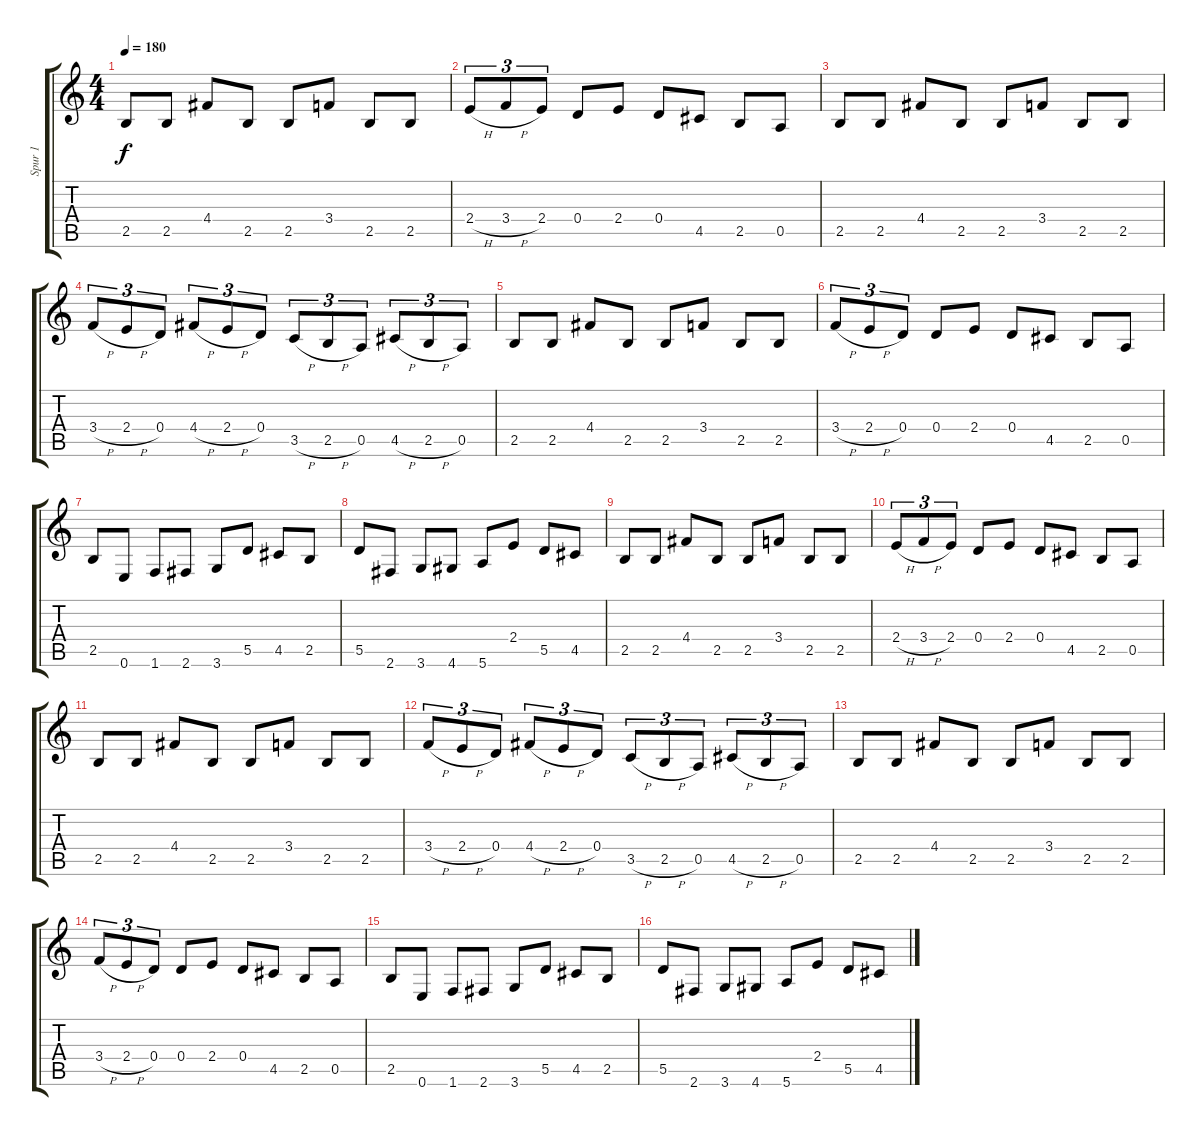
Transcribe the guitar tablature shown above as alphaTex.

\track ("Spur 1" "Spur 1") {instrument distortionguitar}
\staff {score tabs}
\tuning (E4 B3 G3 D3 A2 E2) {hide}
\ts (4 4)
\tempo 180
\clef g2
\ks c
2.5.8{dy f instrument distortionguitar} 2.5.8 4.4.8 2.5.8 2.5.8 3.4.8 2.5.8 2.5.8 |
2.4{h}.8{tu (3 2)} 3.4{h}.8{tu (3 2)} 2.4.8{tu (3 2)} 0.4.8 2.4.8 0.4.8 4.5.8 2.5.8 0.5.8 |
2.5.8 2.5.8 4.4.8 2.5.8 2.5.8 3.4.8 2.5.8 2.5.8 |
3.4{h}.8{tu (3 2)} 2.4{h}.8{tu (3 2)} 0.4.8{tu (3 2)} 4.4{h}.8{tu (3 2)} 2.4{h}.8{tu (3 2)} 0.4.8{tu (3 2)} 3.5{h}.8{tu (3 2)} 2.5{h}.8{tu (3 2)} 0.5.8{tu (3 2)} 4.5{h}.8{tu (3 2)} 2.5{h}.8{tu (3 2)} 0.5.8{tu (3 2)} |
2.5.8 2.5.8 4.4.8 2.5.8 2.5.8 3.4.8 2.5.8 2.5.8 |
3.4{h}.8{tu (3 2)} 2.4{h}.8{tu (3 2)} 0.4.8{tu (3 2)} 0.4.8 2.4.8 0.4.8 4.5.8 2.5.8 0.5.8 |
2.5.8 0.6.8 1.6.8 2.6.8 3.6.8 5.5.8 4.5.8 2.5.8 |
5.5.8 2.6.8 3.6.8 4.6.8 5.6.8 2.4.8 5.5.8 4.5.8 |
2.5.8 2.5.8 4.4.8 2.5.8 2.5.8 3.4.8 2.5.8 2.5.8 |
2.4{h}.8{tu (3 2)} 3.4{h}.8{tu (3 2)} 2.4.8{tu (3 2)} 0.4.8 2.4.8 0.4.8 4.5.8 2.5.8 0.5.8 |
2.5.8 2.5.8 4.4.8 2.5.8 2.5.8 3.4.8 2.5.8 2.5.8 |
3.4{h}.8{tu (3 2)} 2.4{h}.8{tu (3 2)} 0.4.8{tu (3 2)} 4.4{h}.8{tu (3 2)} 2.4{h}.8{tu (3 2)} 0.4.8{tu (3 2)} 3.5{h}.8{tu (3 2)} 2.5{h}.8{tu (3 2)} 0.5.8{tu (3 2)} 4.5{h}.8{tu (3 2)} 2.5{h}.8{tu (3 2)} 0.5.8{tu (3 2)} |
2.5.8 2.5.8 4.4.8 2.5.8 2.5.8 3.4.8 2.5.8 2.5.8 |
3.4{h}.8{tu (3 2)} 2.4{h}.8{tu (3 2)} 0.4.8{tu (3 2)} 0.4.8 2.4.8 0.4.8 4.5.8 2.5.8 0.5.8 |
2.5.8 0.6.8 1.6.8 2.6.8 3.6.8 5.5.8 4.5.8 2.5.8 |
5.5.8 2.6.8 3.6.8 4.6.8 5.6.8 2.4.8 5.5.8 4.5.8
